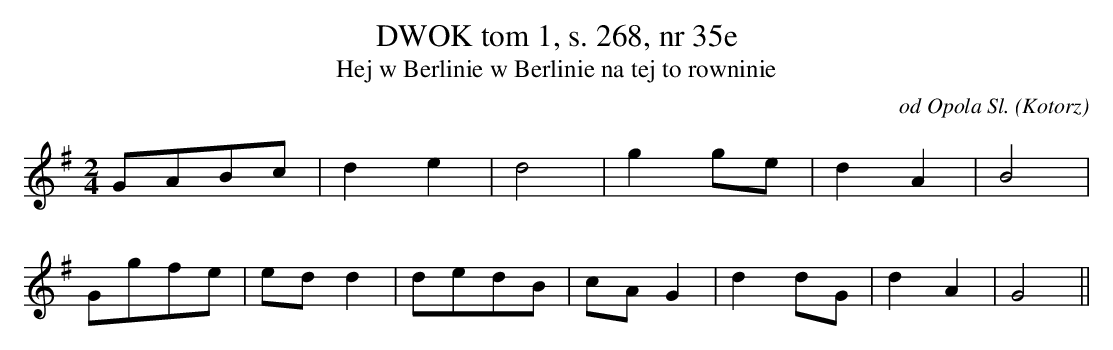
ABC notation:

X:1
T:DWOK tom 1, s. 268, nr 35e
T:Hej w Berlinie w Berlinie na tej to rowninie
O:od Opola Sl. (Kotorz)
M:2/4
L:1/8
K:G
GABc | d2e2 | d4 |g2ge | d2A2 | B4 |
Ggfe | edd2 | dedB | cAG2 |d2dG | d2A2 | G4||
